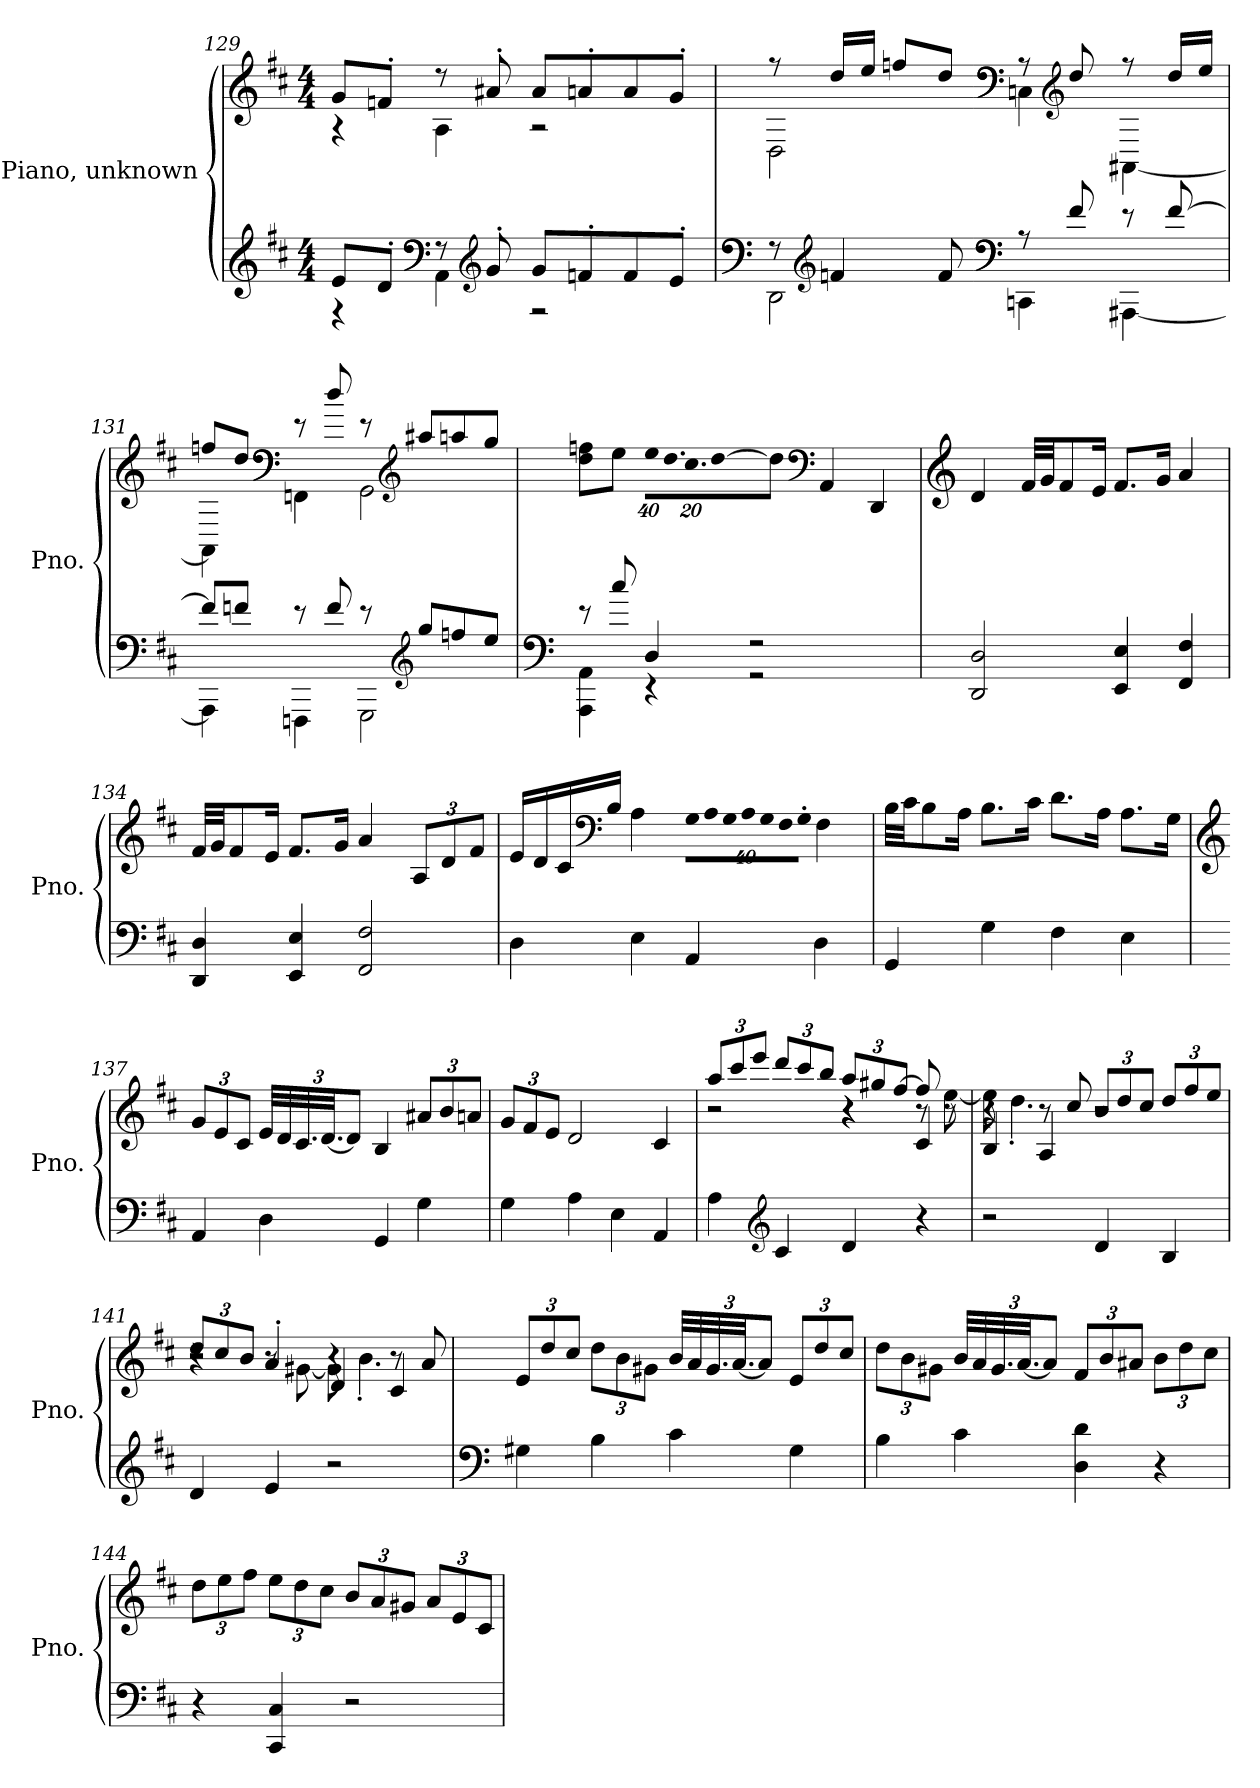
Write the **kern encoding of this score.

**kern	**kern
*part1	*part1
*staff2	*staff1
*I"Piano, unknown	*
*I'Pno.	*
!!LO:LB:g=z
*clefG2	*clefG2
*k[f#c#]	*k[f#c#]
*M4/4	*M4/4
=129	=129
*^	*^
8e/L	4r	8g/L	4r
8d'/J	.	8fn'/J	.
*clefF4	*	*	*
8r	4AA\	8r	4A\
*clefG2	*	*	*
8g'/	.	8a#X'/	.
8g/L	2r	8a#/L	2r
8fn'/	.	8an'/	.
8f/	.	8a/	.
8e'/J	.	8g'/J	.
=130	=130	=130	=130
*clefF4	*	*	*
8r	2DD\	8r	2D\
*clefG2	*	*	*
4fn/	.	16dd/LL	.
.	.	16ee/JJ	.
.	.	8ffn/L	.
8f/	.	8dd/J	.
*clefF4	*	*clefF4	*
8r	4CCn\	8r	4Cn\
*	*	*clefG2	*
8f/	.	8dd/	.
8r	[4AAA#X\	8r	[4AA#X\
[8f/	.	16dd/LL	.
.	.	16ee/JJ	.
!!LO:LB:g=z	!!
=131	=131	=131	=131
8f/L]	4AAA#\]	8ffn/L	4AA#\]
8fn/J	.	8dd/J	.
*	*	*clefF4	*
8r	4FFFn\	8r	4FFn\
8f/	.	8dd/	.
8r	2GGG\	8r	2GG\
*clefG2	*	*clefG2	*
8gg/L	.	8aa#X/L	.
8ffn/	.	8aan/	.
8ee/J	.	8gg/J	.
*	*	*v	*v
=132	=132	=132
*clefF4	*	*
8r	4AAA\ 4AA\	8dd\ 8ffn\L
8cc#/	.	8ee\J
*	*	*Xbrackettup
!	!	!LO:N:vis=32
4D/	4r	640%23ee\LLL
!	!	!LO:N:vis=64.
.	.	640%17dd\L
!	!	!LO:N:vis=64.
.	.	640%17cc#\J
!	!	!LO:N:vis=32
.	.	[640%23dd\JJ
.	.	8dd\J]
*	*	*clefF4
2r	2r	4AA/
.	.	4DD/
*v	*v	*
=133	=133
*	*clefG2
2DD/ 2D/	4d/
.	32f#/LLL
.	32g/JJ
.	8f#/
.	16e/Jk
4EE/ 4E/	8.f#/L
.	16g/Jk
4FF#/ 4F#/	4a/
!!LO:LB:g=z
=134	=134
4DD/ 4D/	32f#/LLL
.	32g/JJ
.	8f#/
.	16e/Jk
4EE/ 4E/	8.f#/L
.	16g/Jk
2FF#/ 2F#/	4a/
.	12A/L
.	12d/
.	12f#/J
=135	=135
4D\	16e/LL
.	16d/
.	16c#/
*	*clefF4
.	16B/JJ
4E\	4A\
!	!LO:N:vis=32
4AA/	640%23G\LLL
!	!LO:N:vis=32
.	640%23A\
!	!LO:N:vis=32
.	640%23G\
!	!LO:N:vis=32
.	640%23A\
!	!LO:N:vis=32
.	640%23G\
!	!LO:N:vis=32
.	640%23F#\
!	!LO:N:vis=32
.	640%23G'\JJJ
4D\	.
.	4F#\
640ryy	.
=136	=136
4GG/	32B\LLL
.	32c#\JJ
.	8B\
.	16A\Jk
4G\	8.B\L
.	16c#\Jk
4F#\	8.d\L
.	16A\Jk
4E\	8.A\L
.	16G\Jk
!!LO:LB:g=z
=137	=137
*	*clefG2
4AA/	12g/L
.	12e/
.	12c#/J
4D\	32e/LLL
.	32d/
.	48.c#/
.	[48.d/JJ
.	8d/J]
4GG/	4B/
4G\	12a#X/L
.	12b/
.	12an/J
=138	=138
4G\	12g/L
.	12f#/
.	12e/J
4A\	2d/
4E\	.
4AA/	4c#/
=139	=139
*	*^
*	*	*^
4A\	12aa/L	2r	2r
.	12ccc#/	.	.
.	12eee/J	.	.
*clefG2	*	*	*
4c#/	12ddd/L	.	.
.	12ccc#/	.	.
.	12bb/J	.	.
4d/	12aa/L	4r	4r
.	12gg#X/	.	.
.	[12ff#/J	.	.
4r	8ff#/]	8r	4c#/
.	8r	[8ee\	.
!!LO:LB:g=z	!!	!!
=140	=140	=140	=140
2r	4r	8ee\]	4B/
.	.	4.dd'\	.
.	8r	.	4A/
.	8cc#/	.	.
4d/	12b/L	2r	2r
.	12dd/	.	.
.	12cc#/J	.	.
4B/	12dd/L	.	.
.	12ff#/	.	.
.	12ee/J	.	.
=141	=141	=141	=141
4d/	12dd/L	4r	2r
.	12cc#/	.	.
.	12b/J	.	.
4e/	4a'/	8r	.
.	.	[8g#X\	.
2r	4r	8g#\]	4d/
.	.	4.b'\	.
.	8r	.	4c#/
.	8a/	.	.
*	*v	*v	*v
=142	=142
*clefF4	*
4G#X\	12e/L
.	12dd/
.	12cc#/J
4B\	12dd\L
.	12b\
.	12g#X\J
4c#\	32b/LLL
.	32a/
.	48.g#/
.	[48.a/JJ
.	8a/J]
4G#\	12e/L
.	12dd/
.	12cc#/J
!!LO:PB:g=z
=143	=143
4B\	12dd\L
.	12b\
.	12g#X\J
4c#\	32b/LLL
.	32a/
.	48.g#/
.	[48.a/JJ
.	8a/J]
4D\ 4d\	12f#/L
.	12b/
.	12a#X/J
4r	12b\L
.	12dd\
.	12cc#\J
=144	=144
4r	12dd\L
.	12ee\
.	12ff#\J
4CC#/ 4C#/	12ee\L
.	12dd\
.	12cc#\J
2r	12b/L
.	12a/
.	12g#X/J
.	12a/L
.	12e/
.	12c#/J
=	=
*-	*-
